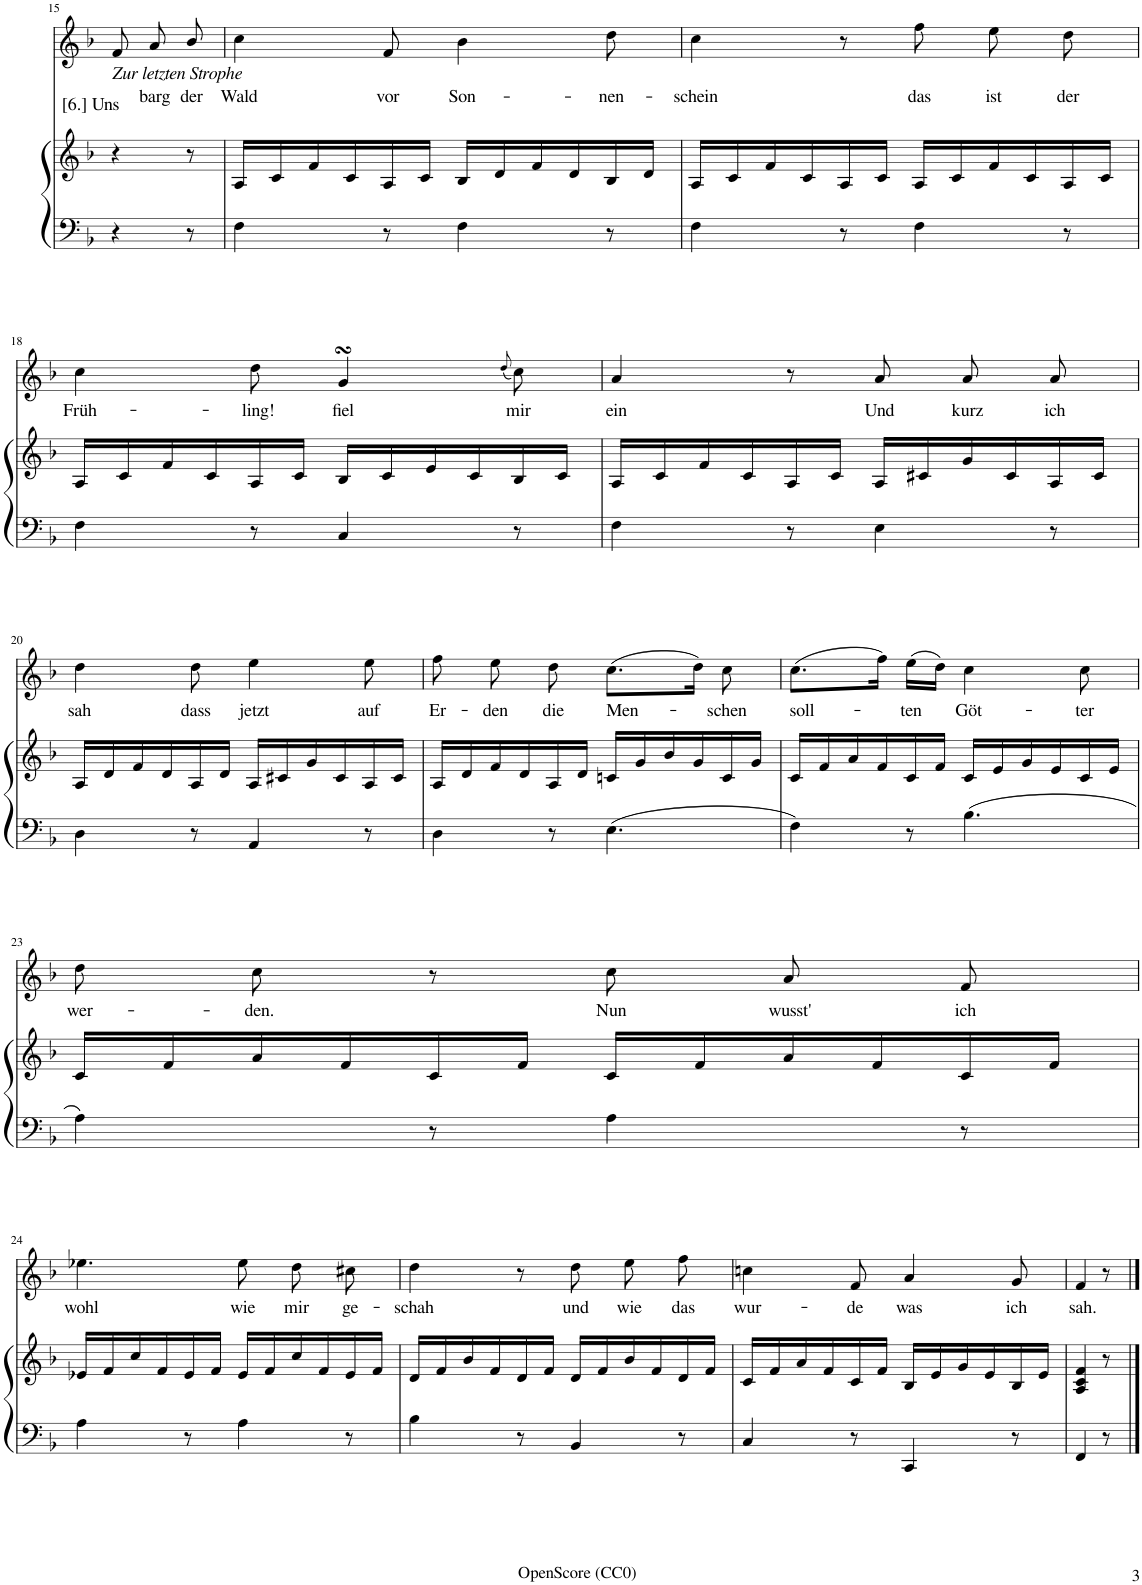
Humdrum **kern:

**kern	**kern	**kern	**text
*part2	*part2	*part1	*part1
*staff3	*staff2	*staff1	*staff1
*I"Piano	*	*I"Voice	*
*I'Pno	*	*	*
!!LO:PB:g=z
*clefF4	*clefG2	*clefG2	*
*k[b-]	*k[b-]	*k[b-]	*
*M6/8	*M6/8	*M6/8	*
=15	=15	=15	=15
!	!	!LO:TX:b:i:t=Zur letzten Strophe	!
!	!	!	!LO:LY:b
4r	4r	8f/	[6.] Uns
!	!	!	!LO:LY:b
.	.	8a/	barg
!	!	!	!LO:LY:b
8r	8r	8b-/	der
=16	=16	=16	=16
!	!	!	!LO:LY:b
4F\	16A/LL	4cc\	Wald
.	16c/	.	.
.	16f/	.	.
.	16c/	.	.
!	!	!	!LO:LY:b
8r	16A/	8f/	vor
.	16c/JJ	.	.
!	!	!	!LO:LY:b
4F\	16B-/LL	4b-\	Son-
.	16d/	.	.
.	16f/	.	.
.	16d/	.	.
!	!	!	!LO:LY:b
8r	16B-/	8dd\	-nen-
.	16d/JJ	.	.
=17	=17	=17	=17
!	!	!	!LO:LY:b
4F\	16A/LL	4cc\	-schein
.	16c/	.	.
.	16f/	.	.
.	16c/	.	.
8r	16A/	8r	.
.	16c/JJ	.	.
!	!	!	!LO:LY:b
4F\	16A/LL	8ff\	das
.	16c/	.	.
!	!	!	!LO:LY:b
.	16f/	8ee\	ist
.	16c/	.	.
!	!	!	!LO:LY:b
8r	16A/	8dd\	der
.	16c/JJ	.	.
!!LO:LB:g=z
=18	=18	=18	=18
!	!	!	!LO:LY:b
4F\	16A/LL	4cc\	Früh-
.	16c/	.	.
.	16f/	.	.
.	16c/	.	.
!	!	!	!LO:LY:b
8r	16A/	8dd\	-ling!
.	16c/JJ	.	.
!	!	!	!LO:LY:b
4C/	16B-/LL	4gsSSS/	fiel
.	16c/	.	.
.	16e/	.	.
.	16c/	.	.
.	.	(8qdd/	.
!	!	!	!LO:LY:b
8r	16B-/	8cc\)	mir
.	16c/JJ	.	.
=19	=19	=19	=19
!	!	!	!LO:LY:b
4F\	16A/LL	4a/	ein
.	16c/	.	.
.	16f/	.	.
.	16c/	.	.
8r	16A/	8r	.
.	16c/JJ	.	.
!	!	!	!LO:LY:b
4E\	16A/LL	8a/	Und
.	16c#X/	.	.
!	!	!	!LO:LY:b
.	16g/	8a/	kurz
.	16c#/	.	.
!	!	!	!LO:LY:b
8r	16A/	8a/	ich
.	16c#/JJ	.	.
!!LO:LB:g=z
=20	=20	=20	=20
!	!	!	!LO:LY:b
4D\	16A/LL	4dd\	sah
.	16d/	.	.
.	16f/	.	.
.	16d/	.	.
!	!	!	!LO:LY:b
8r	16A/	8dd\	dass
.	16d/JJ	.	.
!	!	!	!LO:LY:b
4AA/	16A/LL	4ee\	jetzt
.	16c#X/	.	.
.	16g/	.	.
.	16c#/	.	.
!	!	!	!LO:LY:b
8r	16A/	8ee\	auf
.	16c#/JJ	.	.
=21	=21	=21	=21
!	!	!	!LO:LY:b
4D\	16A/LL	8ff\	Er-
.	16d/	.	.
!	!	!	!LO:LY:b
.	16f/	8ee\	-den
.	16d/	.	.
!	!	!	!LO:LY:b
8r	16A/	8dd\	die
.	16d/JJ	.	.
!	!	!	!LO:LY:b
4.E\	16cn/LL	(8.cc\L	Men-
.	16g/	.	.
.	16b-/	.	.
.	16g/	16dd\Jk)	.
!	!	!	!LO:LY:b
.	16c/	8cc\	-schen
.	16g/JJ	.	.
=22	=22	=22	=22
!	!	!	!LO:LY:b
4F\	16c/LL	(8.cc\L	soll-
.	16f/	.	.
.	16a/	.	.
.	16f/	16ff\Jk)	.
!	!	!	!LO:LY:b
8r	16c/	(16ee\LL	-ten
.	16f/JJ	16dd\JJ)	.
!	!	!	!LO:LY:b
4.B-\	16c/LL	4cc\	Göt-
.	16e/	.	.
.	16g/	.	.
.	16e/	.	.
!	!	!	!LO:LY:b
.	16c/	8cc\	-ter
.	16e/JJ	.	.
!!LO:LB:g=z
=23	=23	=23	=23
!	!	!	!LO:LY:b
4A\	16c/LL	8dd\	wer-
.	16f/	.	.
!	!	!	!LO:LY:b
.	16a/	8cc\	-den.
.	16f/	.	.
8r	16c/	8r	.
.	16f/JJ	.	.
!	!	!	!LO:LY:b
4A\	16c/LL	8cc\	Nun
.	16f/	.	.
!	!	!	!LO:LY:b
.	16a/	8a/	wusst'
.	16f/	.	.
!	!	!	!LO:LY:b
8r	16c/	8f/	ich
.	16f/JJ	.	.
!!LO:LB:g=z
=24	=24	=24	=24
!	!	!	!LO:LY:b
4A\	16e-X/LL	4.ee-X\	wohl
.	16f/	.	.
.	16cc/	.	.
.	16f/	.	.
8r	16e-/	.	.
.	16f/JJ	.	.
!	!	!	!LO:LY:b
4A\	16e-/LL	8ee-\	wie
.	16f/	.	.
!	!	!	!LO:LY:b
.	16cc/	8dd\	mir
.	16f/	.	.
!	!	!	!LO:LY:b
8r	16e-/	8cc#X\	ge-
.	16f/JJ	.	.
=25	=25	=25	=25
!	!	!	!LO:LY:b
4B-\	16d/LL	4dd\	-schah
.	16f/	.	.
.	16b-/	.	.
.	16f/	.	.
8r	16d/	8r	.
.	16f/JJ	.	.
!	!	!	!LO:LY:b
4BB-/	16d/LL	8dd\	und
.	16f/	.	.
!	!	!	!LO:LY:b
.	16b-/	8ee\	wie
.	16f/	.	.
!	!	!	!LO:LY:b
8r	16d/	8ff\	das
.	16f/JJ	.	.
=26	=26	=26	=26
!	!	!	!LO:LY:b
4C/	16c/LL	4ccn\	wur-
.	16f/	.	.
.	16a/	.	.
.	16f/	.	.
!	!	!	!LO:LY:b
8r	16c/	8f/	-de
.	16f/JJ	.	.
!	!	!	!LO:LY:b
4CC/	16B-/LL	4a/	was
.	16e/	.	.
.	16g/	.	.
.	16e/	.	.
!	!	!	!LO:LY:b
8r	16B-/	8g/	ich
.	16e/JJ	.	.
=27	=27	=27	=27
!	!	!	!LO:LY:b
4FF/	4A/ 4c/ 4f/	4f/	sah.
8r	8r	8r	.
==	==	==	==
*-	*-	*-	*-
